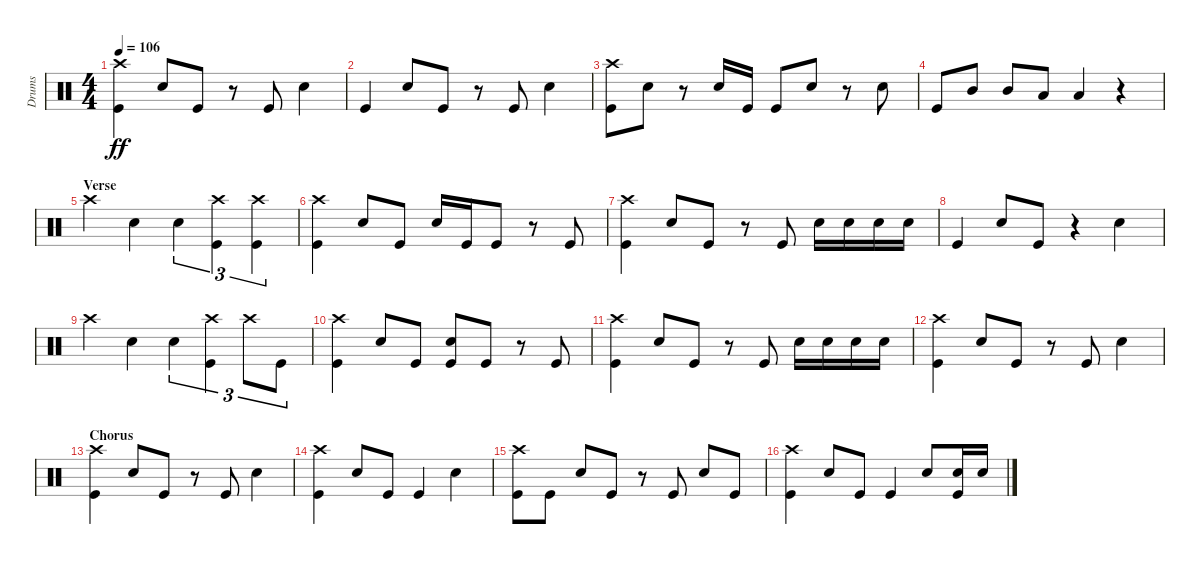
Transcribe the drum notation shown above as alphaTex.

\track ("Drums" "Drums") {instrument percussion}
\staff {score}
\articulation defaults
\ts (4 4)
\tempo 106
\clef neutral
\ks c
("Crash high (hit)" "Kick (hit)").4{dy ff} "Snare (hit) 2".8 "Kick (hit)".8 r.8 "Kick (hit)".8 "Snare (hit) 2".4 |
"Kick (hit)".4 "Snare (hit) 2".8 "Kick (hit)".8 r.8 "Kick (hit)".8 "Snare (hit) 2".4 |
("Crash high (hit)" "Kick (hit)").8 "Snare (hit) 2".8 r.8 "Snare (hit) 2".16 "Kick (hit)".16 "Kick (hit)".8 "Snare (hit) 2".8 r.8 "Snare (hit) 2".8 |
"Kick (hit)".8 "Mid Tom (hit)".8 "Mid Tom (hit)".8 "Low Tom (hit)".8 "Low Tom (hit)".4 r.4 |
\section ("" "Verse")
"Crash high (hit)".4 "Snare (hit) 2".4 "Snare (hit) 2".4{tu (3 2)} ("Crash high (hit)" "Kick (hit)").4{tu (3 2)} ("Crash high (hit)" "Kick (hit)").4{tu (3 2)} |
("Crash high (hit)" "Kick (hit)").4 "Snare (hit) 2".8 "Kick (hit)".8 "Snare (hit) 2".16 "Kick (hit)".16 "Kick (hit)".8 r.8 "Kick (hit)".8 |
("Crash high (hit)" "Kick (hit)").4 "Snare (hit) 2".8 "Kick (hit)".8 r.8 "Kick (hit)".8 "Snare (hit) 2".16 "Snare (hit) 2".16 "Snare (hit) 2".16 "Snare (hit) 2".16 |
"Kick (hit)".4 "Snare (hit) 2".8 "Kick (hit)".8 r.4 "Snare (hit) 2".4 |
"Crash high (hit)".4 "Snare (hit) 2".4 "Snare (hit) 2".4{tu (3 2)} ("Crash high (hit)" "Kick (hit)").4{tu (3 2)} "Crash high (hit)".8{tu (3 2)} "Kick (hit)".8{tu (3 2)} |
("Crash high (hit)" "Kick (hit)").4 "Snare (hit) 2".8 "Kick (hit)".8 ("Snare (hit) 2" "Kick (hit)").8 "Kick (hit)".8 r.8 "Kick (hit)".8 |
("Crash high (hit)" "Kick (hit)").4 "Snare (hit) 2".8 "Kick (hit)".8 r.8 "Kick (hit)".8 "Snare (hit) 2".16 "Snare (hit) 2".16 "Snare (hit) 2".16 "Snare (hit) 2".16 |
("Crash high (hit)" "Kick (hit)").4 "Snare (hit) 2".8 "Kick (hit)".8 r.8 "Kick (hit)".8 "Snare (hit) 2".4 |
\section ("" "Chorus")
("Crash high (hit)" "Kick (hit)").4 "Snare (hit) 2".8 "Kick (hit)".8 r.8 "Kick (hit)".8 "Snare (hit) 2".4 |
("Crash high (hit)" "Kick (hit)").4 "Snare (hit) 2".8 "Kick (hit)".8 "Kick (hit)".4 "Snare (hit) 2".4 |
("Crash high (hit)" "Kick (hit)").8 "Kick (hit)".8 "Snare (hit) 2".8 "Kick (hit)".8 r.8 "Kick (hit)".8 "Snare (hit) 2".8 "Kick (hit)".8 |
("Crash high (hit)" "Kick (hit)").4 "Snare (hit) 2".8 "Kick (hit)".8 "Kick (hit)".4 "Snare (hit) 2".8 ("Snare (hit) 2" "Kick (hit)").16 "Snare (hit) 2".16
